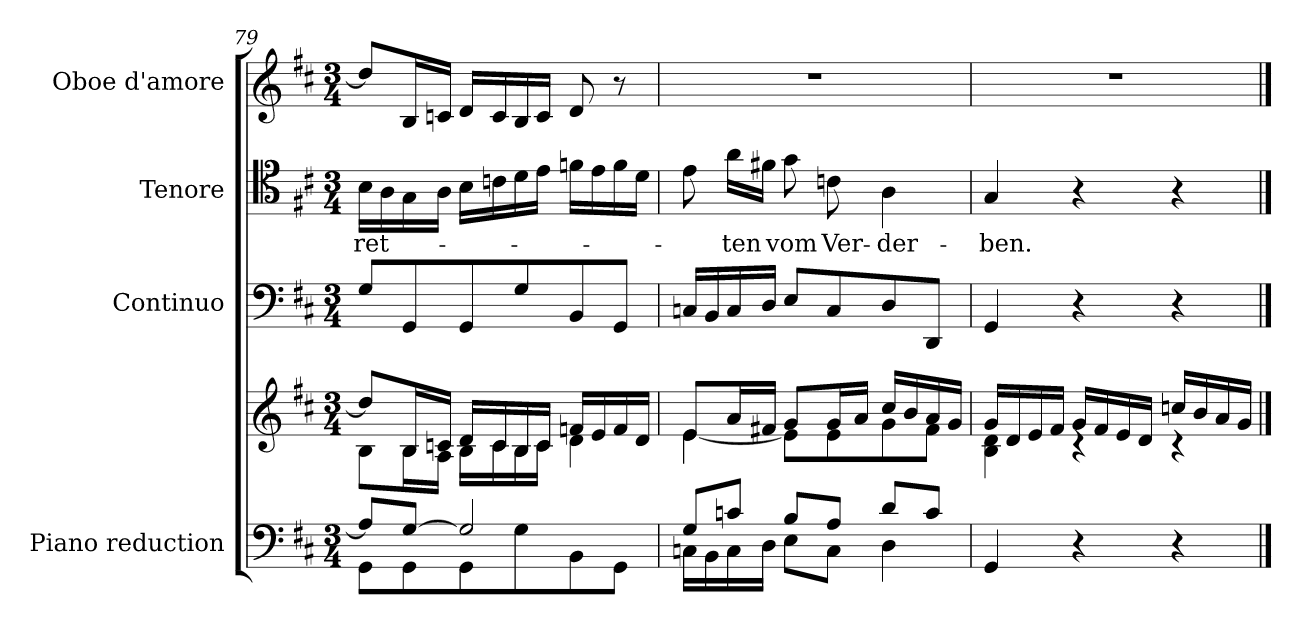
**kern	**kern	**kern	**kern	**text	**kern
*part4	*part4	*part3	*part2	*part2	*part1
*staff5	*staff4	*staff3	*staff2	*staff2	*staff1
*I"Piano reduction	*	*I"Continuo	*I"Tenore	*	*I"Oboe d'amore
*I'Pno	*	*	*	*	*I'Ob
*clefF4	*clefG2	*clefF4	*clefC4	*	*clefG2
*k[f#c#]	*k[f#c#]	*k[f#c#]	*k[f#c#]	*	*k[f#c#]
*M3/4	*M3/4	*M3/4	*M3/4	*	*M3/4
=79	=79	=79	=79	=79	=79
*^	*^	*	*	*	*
!	!	!	!	!	!	!LO:LY:b	!
8A/L]	8GG\L	8dd/L]	8B\L	8G/L	16B\LL	ret-	8dd/L]
.	.	.	.	.	16A\	.	.
[8G/J	8GG\	16B/L	16B\L	8GG/	16G\	.	16B/L
.	.	16cn/JJ	16A\JJ	.	16A\JJ	.	16cn/JJ
2G/]	8GG\	16d/LL	16B\LL	8GG/	16B\LL	.	16d/LL
.	.	16c/	16c\	.	16cn\	.	16c/
.	8G\	16B/	16B\	8G/	16d\	.	16B/
.	.	16c/JJ	16c\JJ	.	16e\JJ	.	16c/JJ
.	8BB\	16fn/LL	4d\	8BB/	16fn\LL	.	8d/
.	.	16e/	.	.	16e\	.	.
.	8GG\J	16f/	.	8GG/J	16f\	.	8r
.	.	16d/JJ	.	.	16d\JJ	.	.
=80	=80	=80	=80	=80	=80	=80	=80
8G/L	16Cn\LL	8e/L	[4e\	16Cn/LL	8e\	.	2.r
.	16BB\	.	.	16BB/	.	.	.
!	!	!	!	!	!	!LO:LY:b	!
8cn/J	16C\	16a/L	.	16C/	16a\LL	-ten	.
.	16D\JJ	16f#X/JJ	.	16D/JJ	16f#X\JJ	.	.
!	!	!	!	!	!	!LO:LY:b	!
8B/L	8E\L	8g/L	8e\L]	8E/L	8g\	vom	.
!	!	!	!	!	!	!LO:LY:b	!
8A/J	8C\J	16g/L	8e\	8C/	8cn\	Ver-	.
.	.	16a/JJ	.	.	.	.	.
!	!	!	!	!	!	!LO:LY:b	!
8d/L	4D\	16cc#/LL	8g\	8D/	4A\	-der-	.
.	.	16b/	.	.	.	.	.
8c/J	.	16a/	8f#\J	8DD/J	.	.	.
.	.	16g/JJ	.	.	.	.	.
*v	*v	*	*	*	*	*	*
=81	=81	=81	=81	=81	=81	=81
!	!	!	!	!	!LO:LY:b	!
4GG/	16g/LL	4B\ 4d\	4GG/	4G/	-ben.	2.r
.	16d/	.	.	.	.	.
.	16e/	.	.	.	.	.
.	16f#/JJ	.	.	.	.	.
4r	16g/LL	4rc	4r	4r	.	.
.	16f#/	.	.	.	.	.
.	16e/	.	.	.	.	.
.	16d/JJ	.	.	.	.	.
4r	16ccn/LL	4rc	4r	4r	.	.
.	16b/	.	.	.	.	.
.	16a/	.	.	.	.	.
.	16g/JJ	.	.	.	.	.
*	*v	*v	*	*	*	*
==	==	==	==	==	==
*-	*-	*-	*-	*-	*-
